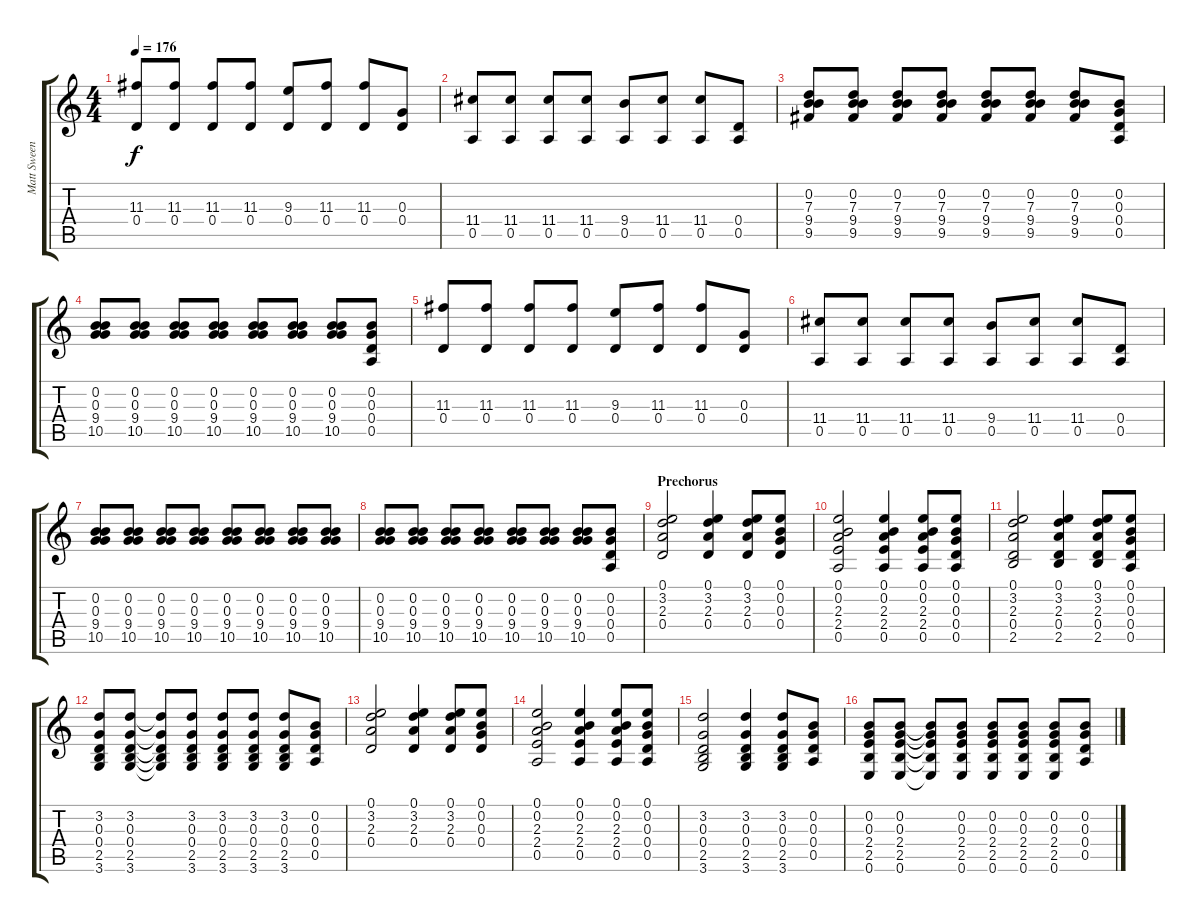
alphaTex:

\track ("Matt Sweeney/David Pajo" "Matt Sween") {instrument overdrivenguitar}
\staff {score tabs}
\tuning (E4 B3 G3 D3 A2 E2) {hide}
\ts (4 4)
\tempo 176
\clef g2
\ks c
(11.3 0.4).8{dy f} (11.3 0.4).8 (11.3 0.4).8 (11.3 0.4).8 (9.3 0.4).8 (11.3 0.4).8 (11.3 0.4).8 (0.3 0.4).8 |
(11.4 0.5).8 (11.4 0.5).8 (11.4 0.5).8 (11.4 0.5).8 (9.4 0.5).8 (11.4 0.5).8 (11.4 0.5).8 (0.4 0.5).8 |
(0.2 7.3 9.4 9.5).8 (0.2 7.3 9.4 9.5).8 (0.2 7.3 9.4 9.5).8 (0.2 7.3 9.4 9.5).8 (0.2 7.3 9.4 9.5).8 (0.2 7.3 9.4 9.5).8 (0.2 7.3 9.4 9.5).8 (0.2 0.3 0.4 0.5).8 |
(0.2 0.3 9.4 10.5).8 (0.2 0.3 9.4 10.5).8 (0.2 0.3 9.4 10.5).8 (0.2 0.3 9.4 10.5).8 (0.2 0.3 9.4 10.5).8 (0.2 0.3 9.4 10.5).8 (0.2 0.3 9.4 10.5).8 (0.2 0.3 0.4 0.5).8 |
(11.3 0.4).8 (11.3 0.4).8 (11.3 0.4).8 (11.3 0.4).8 (9.3 0.4).8 (11.3 0.4).8 (11.3 0.4).8 (0.3 0.4).8 |
(11.4 0.5).8 (11.4 0.5).8 (11.4 0.5).8 (11.4 0.5).8 (9.4 0.5).8 (11.4 0.5).8 (11.4 0.5).8 (0.4 0.5).8 |
(0.2 0.3 9.4 10.5).8 (0.2 0.3 9.4 10.5).8 (0.2 0.3 9.4 10.5).8 (0.2 0.3 9.4 10.5).8 (0.2 0.3 9.4 10.5).8 (0.2 0.3 9.4 10.5).8 (0.2 0.3 9.4 10.5).8 (0.2 0.3 9.4 10.5).8 |
(0.2 0.3 9.4 10.5).8 (0.2 0.3 9.4 10.5).8 (0.2 0.3 9.4 10.5).8 (0.2 0.3 9.4 10.5).8 (0.2 0.3 9.4 10.5).8 (0.2 0.3 9.4 10.5).8 (0.2 0.3 9.4 10.5).8 (0.2 0.3 0.4 0.5).8 |
\section ("" "Prechorus")
(0.1 3.2 2.3 0.4).2 (0.1 3.2 2.3 0.4).4 (0.1 3.2 2.3 0.4).8 (0.1 0.2 0.3 0.4).8 |
(0.1 0.2 2.3 2.4 0.5).2 (0.1 0.2 2.3 2.4 0.5).4 (0.1 0.2 2.3 2.4 0.5).8 (0.1 0.2 0.3 0.4 0.5).8 |
(0.1 3.2 2.3 0.4 2.5).2 (0.1 3.2 2.3 0.4 2.5).4 (0.1 3.2 2.3 0.4 2.5).8 (0.1 0.2 0.3 0.4 0.5).8 |
(3.2 0.3 0.4 2.5 3.6).8 (3.2 0.3 0.4 2.5 3.6).8 (3.2{t} 0.3{t} 0.4{t} 2.5{t} 3.6{t}).8 (3.2 0.3 0.4 2.5 3.6).8 (3.2 0.3 0.4 2.5 3.6).8 (3.2 0.3 0.4 2.5 3.6).8 (3.2 0.3 0.4 2.5 3.6).8 (0.2 0.3 0.4 0.5).8 |
(0.1 3.2 2.3 0.4).2 (0.1 3.2 2.3 0.4).4 (0.1 3.2 2.3 0.4).8 (0.1 0.2 0.3 0.4).8 |
(0.1 0.2 2.3 2.4 0.5).2 (0.1 0.2 2.3 2.4 0.5).4 (0.1 0.2 2.3 2.4 0.5).8 (0.1 0.2 0.3 0.4 0.5).8 |
(3.2 0.3 0.4 2.5 3.6).2 (3.2 0.3 0.4 2.5 3.6).4 (3.2 0.3 0.4 2.5 3.6).8 (0.2 0.3 0.4 0.5).8 |
(0.2 0.3 2.4 2.5 0.6).8 (0.2 0.3 2.4 2.5 0.6).8 (0.2{t} 0.3{t} 2.4{t} 2.5{t} 0.6{t}).8 (0.2 0.3 2.4 2.5 0.6).8 (0.2 0.3 2.4 2.5 0.6).8 (0.2 0.3 2.4 2.5 0.6).8 (0.2 0.3 2.4 2.5 0.6).8 (0.2 0.3 0.4 0.5).8
